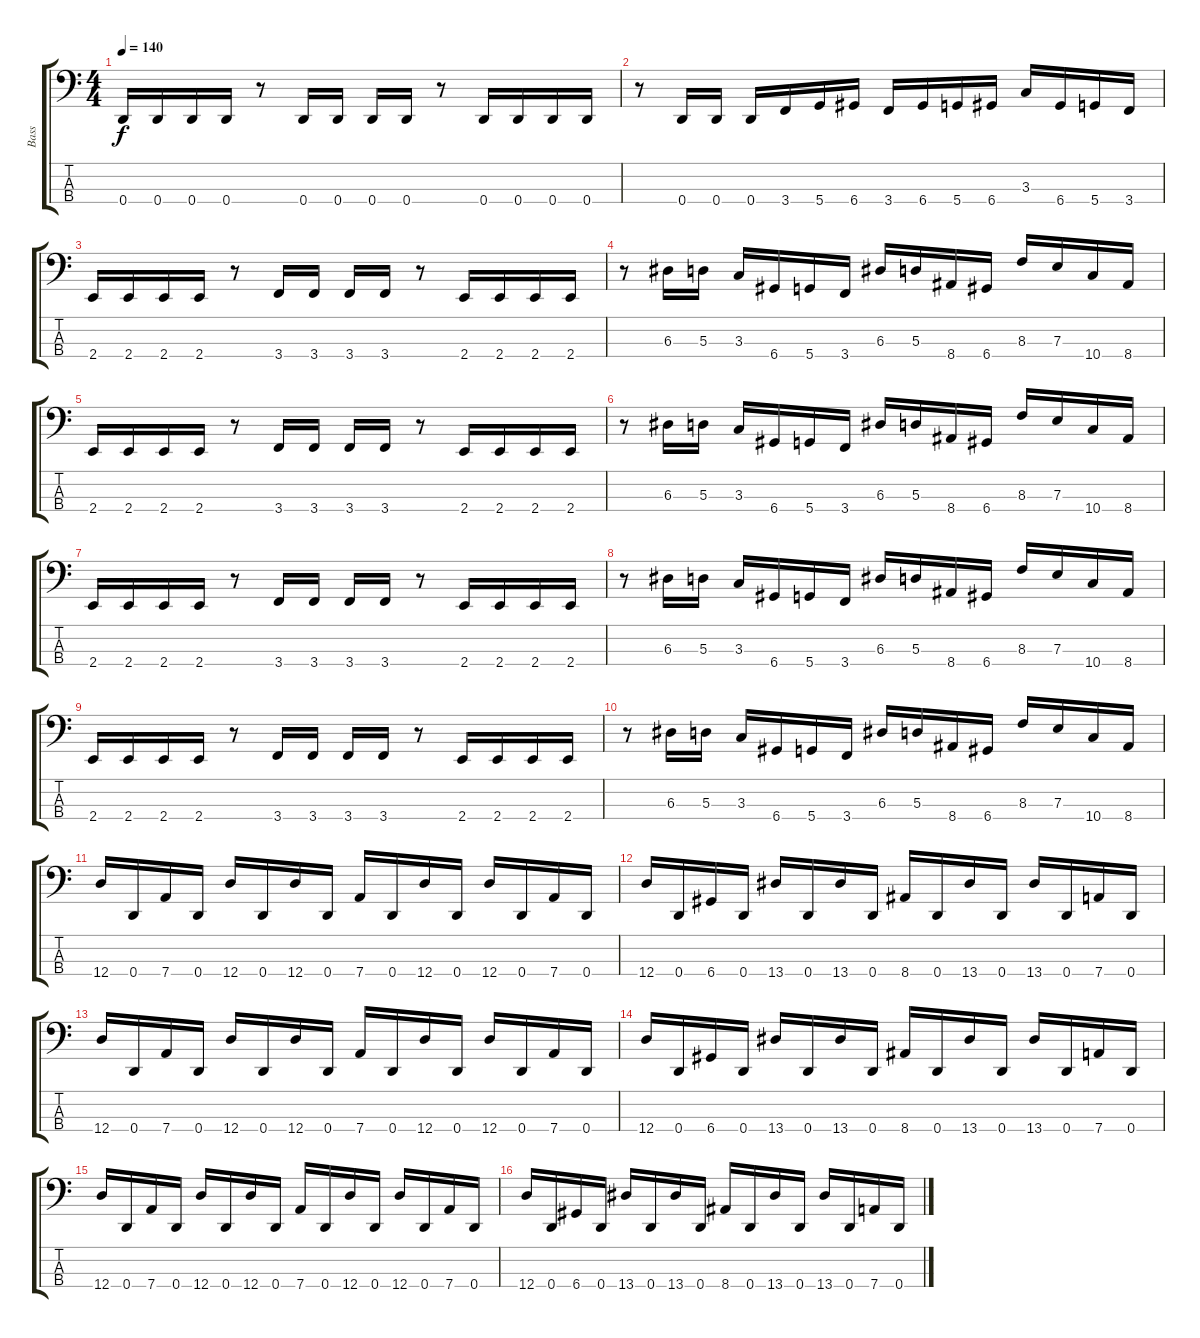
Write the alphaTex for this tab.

\track ("Bass" "Bass") {instrument electricbasspick}
\staff {score tabs}
\tuning (G2 D2 A1 D1) {hide}
\ts (4 4)
\tempo 140
\clef f4
\ks c
0.4.16{dy f} 0.4.16 0.4.16 0.4.16 r.8 0.4.16 0.4.16 0.4.16 0.4.16 r.8 0.4.16 0.4.16 0.4.16 0.4.16 |
r.8 0.4.16 0.4.16 0.4.16 3.4.16 5.4.16 6.4.16 3.4.16 6.4.16 5.4.16 6.4.16 3.3.16 6.4.16 5.4.16 3.4.16 |
2.4.16 2.4.16 2.4.16 2.4.16 r.8 3.4.16 3.4.16 3.4.16 3.4.16 r.8 2.4.16 2.4.16 2.4.16 2.4.16 |
r.8 6.3.16 5.3.16 3.3.16 6.4.16 5.4.16 3.4.16 6.3.16 5.3.16 8.4.16 6.4.16 8.3.16 7.3.16 10.4.16 8.4.16 |
2.4.16 2.4.16 2.4.16 2.4.16 r.8 3.4.16 3.4.16 3.4.16 3.4.16 r.8 2.4.16 2.4.16 2.4.16 2.4.16 |
r.8 6.3.16 5.3.16 3.3.16 6.4.16 5.4.16 3.4.16 6.3.16 5.3.16 8.4.16 6.4.16 8.3.16 7.3.16 10.4.16 8.4.16 |
2.4.16 2.4.16 2.4.16 2.4.16 r.8 3.4.16 3.4.16 3.4.16 3.4.16 r.8 2.4.16 2.4.16 2.4.16 2.4.16 |
r.8 6.3.16 5.3.16 3.3.16 6.4.16 5.4.16 3.4.16 6.3.16 5.3.16 8.4.16 6.4.16 8.3.16 7.3.16 10.4.16 8.4.16 |
2.4.16 2.4.16 2.4.16 2.4.16 r.8 3.4.16 3.4.16 3.4.16 3.4.16 r.8 2.4.16 2.4.16 2.4.16 2.4.16 |
r.8 6.3.16 5.3.16 3.3.16 6.4.16 5.4.16 3.4.16 6.3.16 5.3.16 8.4.16 6.4.16 8.3.16 7.3.16 10.4.16 8.4.16 |
12.4.16 0.4.16 7.4.16 0.4.16 12.4.16 0.4.16 12.4.16 0.4.16 7.4.16 0.4.16 12.4.16 0.4.16 12.4.16 0.4.16 7.4.16 0.4.16 |
12.4.16 0.4.16 6.4.16 0.4.16 13.4.16 0.4.16 13.4.16 0.4.16 8.4.16 0.4.16 13.4.16 0.4.16 13.4.16 0.4.16 7.4.16 0.4.16 |
12.4.16 0.4.16 7.4.16 0.4.16 12.4.16 0.4.16 12.4.16 0.4.16 7.4.16 0.4.16 12.4.16 0.4.16 12.4.16 0.4.16 7.4.16 0.4.16 |
12.4.16 0.4.16 6.4.16 0.4.16 13.4.16 0.4.16 13.4.16 0.4.16 8.4.16 0.4.16 13.4.16 0.4.16 13.4.16 0.4.16 7.4.16 0.4.16 |
12.4.16 0.4.16 7.4.16 0.4.16 12.4.16 0.4.16 12.4.16 0.4.16 7.4.16 0.4.16 12.4.16 0.4.16 12.4.16 0.4.16 7.4.16 0.4.16 |
12.4.16 0.4.16 6.4.16 0.4.16 13.4.16 0.4.16 13.4.16 0.4.16 8.4.16 0.4.16 13.4.16 0.4.16 13.4.16 0.4.16 7.4.16 0.4.16
